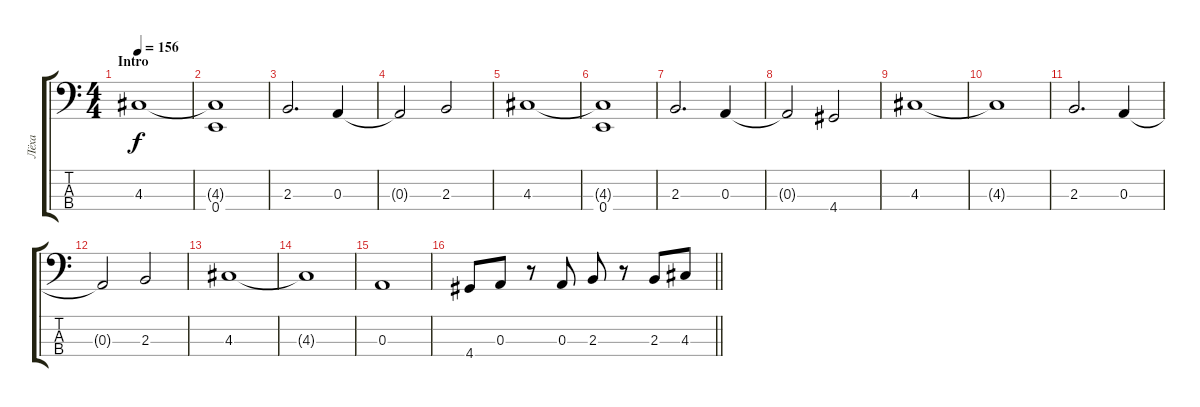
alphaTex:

\track ("Лёха" "Лёха") {instrument electricbassfinger}
\staff {score tabs}
\tuning (G2 D2 A1 E1) {hide}
\ts (4 4)
\section ("" "Intro")
\tempo 156
\clef f4
\ks c
4.3.1{dy f instrument electricbassfinger} |
(4.3{t} 0.4).1 |
2.3.2{d} 0.3.4 |
0.3{t}.2 2.3.2 |
4.3.1 |
(4.3{t} 0.4).1 |
2.3.2{d} 0.3.4 |
0.3{t}.2 4.4.2 |
4.3.1 |
4.3{t}.1 |
2.3.2{d} 0.3.4 |
0.3{t}.2 2.3.2 |
4.3.1 |
4.3{t}.1 |
0.3.1 |
\barLineRight lightlight
4.4.8 0.3.8 r.8 0.3.8 2.3.8 r.8 2.3.8 4.3.8
